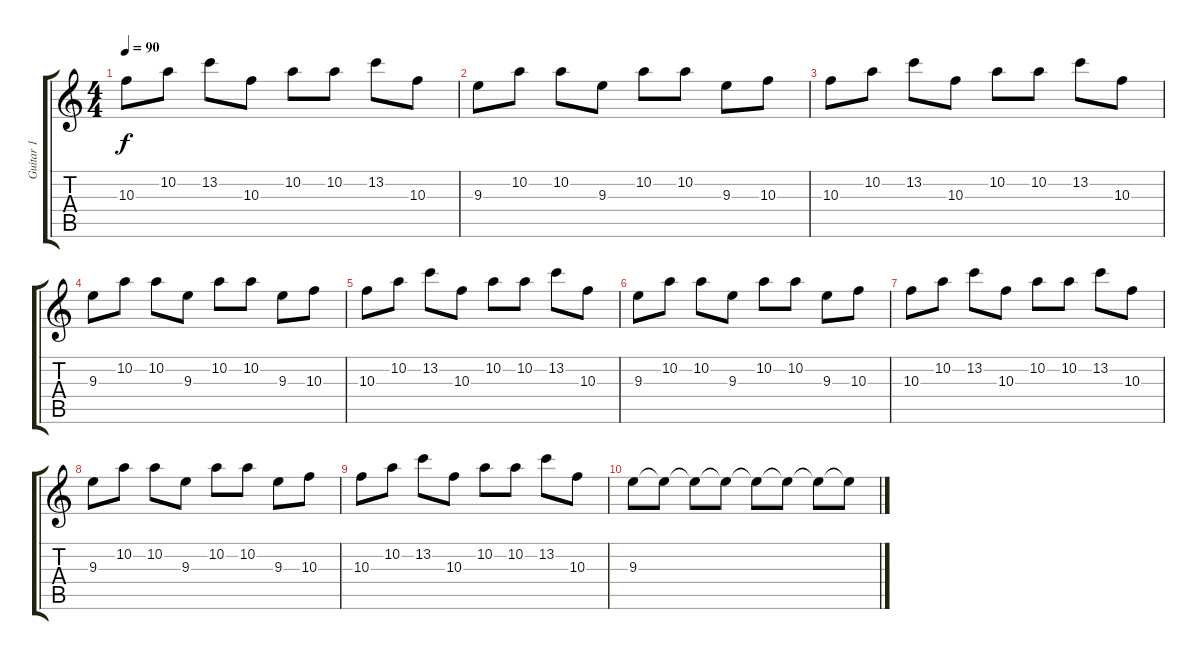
\track ("Guitar 1" "Guitar 1") {instrument overdrivenguitar}
\staff {score tabs}
\tuning (E4 B3 G3 D3 A2 D2) {hide}
\ts (4 4)
\tempo 90
\clef g2
\ks c
10.3.8{dy f} 10.2.8 13.2.8 10.3.8 10.2.8 10.2.8 13.2.8 10.3.8 |
9.3.8 10.2.8 10.2.8 9.3.8 10.2.8 10.2.8 9.3.8 10.3.8 |
10.3.8 10.2.8 13.2.8 10.3.8 10.2.8 10.2.8 13.2.8 10.3.8 |
9.3.8 10.2.8 10.2.8 9.3.8 10.2.8 10.2.8 9.3.8 10.3.8 |
10.3.8 10.2.8 13.2.8 10.3.8 10.2.8 10.2.8 13.2.8 10.3.8 |
9.3.8 10.2.8 10.2.8 9.3.8 10.2.8 10.2.8 9.3.8 10.3.8 |
10.3.8 10.2.8 13.2.8 10.3.8 10.2.8 10.2.8 13.2.8 10.3.8 |
9.3.8 10.2.8 10.2.8 9.3.8 10.2.8 10.2.8 9.3.8 10.3.8 |
10.3.8 10.2.8 13.2.8 10.3.8 10.2.8 10.2.8 13.2.8 10.3.8 |
9.3.8 9.3{t}.8 9.3{t}.8 9.3{t}.8 9.3{t}.8 9.3{t}.8 9.3{t}.8 9.3{t}.8
